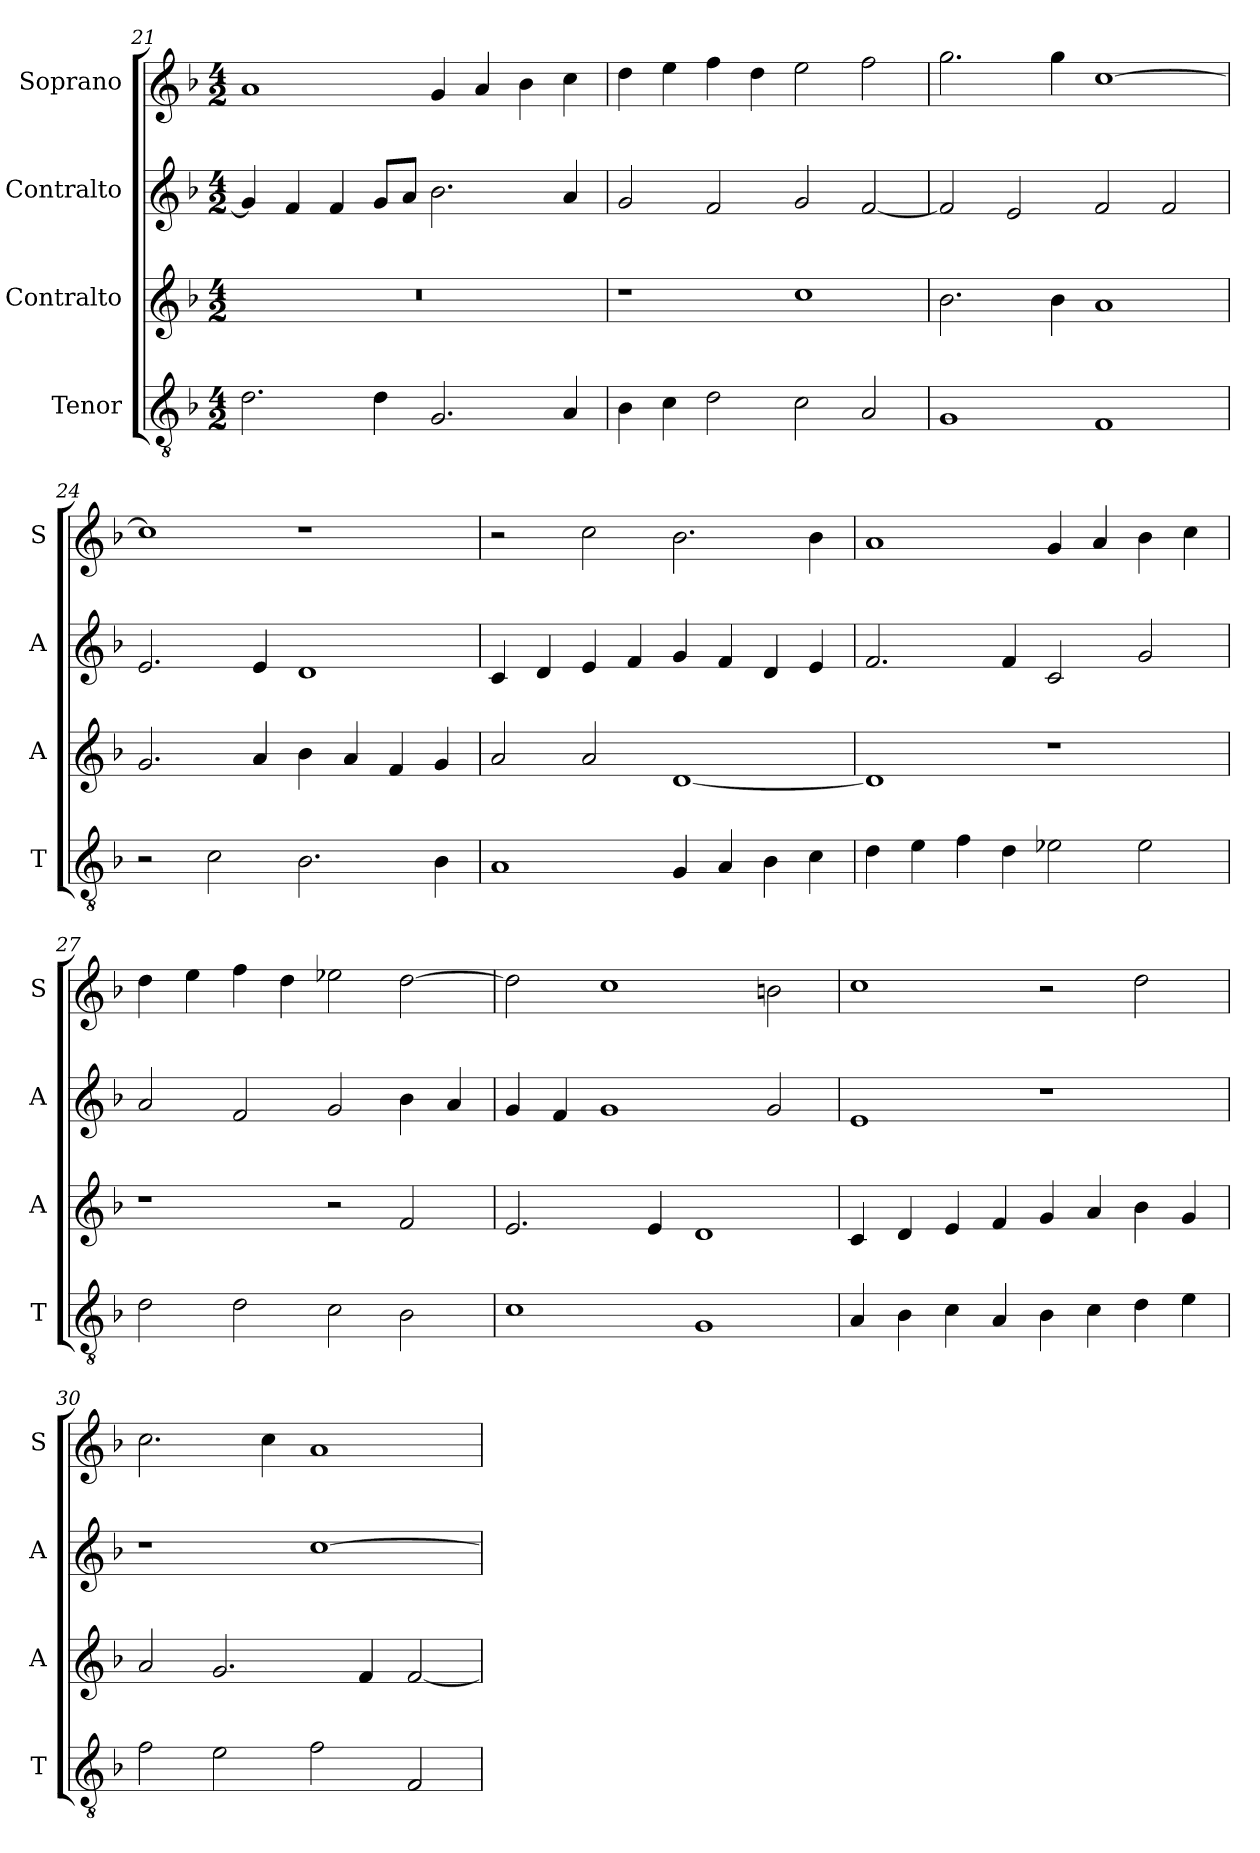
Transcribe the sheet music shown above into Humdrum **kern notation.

**kern	**kern	**kern	**kern
*part4	*part3	*part2	*part1
*staff4	*staff3	*staff2	*staff1
*I"Tenor	*I"Contralto	*I"Contralto	*I"Soprano
*I'T	*I'A	*I'A	*I'S
*clefGv2	*clefG2	*clefG2	*clefG2
*k[b-]	*k[b-]	*k[b-]	*k[b-]
*F:ion	*F:ion	*F:ion	*F:ion
*M4/2	*M4/2	*M4/2	*M4/2
=21	=21	=21	=21
2.d	0r	4g]	1a
.	.	4f	.
.	.	4f	.
4d	.	8g/L	.
.	.	8a/J	.
2.G	.	2.b-	4g
.	.	.	4a
.	.	.	4b-
4A	.	4a	4cc
=22	=22	=22	=22
4B-	1r	2g	4dd
4c	.	.	4ee
2d	.	2f	4ff
.	.	.	4dd
2c	1cc	2g	2ee
2A	.	[2f	2ff
=23	=23	=23	=23
1G	2.b-	2f]	2.gg
.	.	2e	.
.	4b-	.	4gg
1F	1a	2f	[1cc
.	.	2f	.
=24	=24	=24	=24
2r	2.g	2.e	1cc]
2c	.	.	.
.	4a	4e	.
2.B-	4b-	1d	1r
.	4a	.	.
.	4f	.	.
4B-	4g	.	.
=25	=25	=25	=25
1A	2a	4c	2r
.	.	4d	.
.	2a	4e	2cc
.	.	4f	.
4G	[1d	4g	2.b-
4A	.	4f	.
4B-	.	4d	.
4c	.	4e	4b-
=26	=26	=26	=26
4d	1d]	2.f	1a
4e	.	.	.
4f	.	.	.
4d	.	4f	.
2e-X	1r	2c	4g
.	.	.	4a
2e-	.	2g	4b-
.	.	.	4cc
=27	=27	=27	=27
2d	1r	2a	4dd
.	.	.	4ee
2d	.	2f	4ff
.	.	.	4dd
2c	2r	2g	2ee-X
2B-	2f	4b-	[2dd
.	.	4a	.
=28	=28	=28	=28
1c	2.e	4g	2dd]
.	.	4f	.
.	.	1g	1cc
.	4e	.	.
1G	1d	.	.
.	.	2g	2bn
=29	=29	=29	=29
4A	4c	1e	1cc
4B-	4d	.	.
4c	4e	.	.
4A	4f	.	.
4B-	4g	1r	2r
4c	4a	.	.
4d	4b-	.	2dd
4e	4g	.	.
=30	=30	=30	=30
2f	2a	1r	2.cc
2e	2.g	.	.
.	.	.	4cc
2f	.	[1cc	1a
.	4f	.	.
2F	[2f	.	.
=	=	=	=
*-	*-	*-	*-
